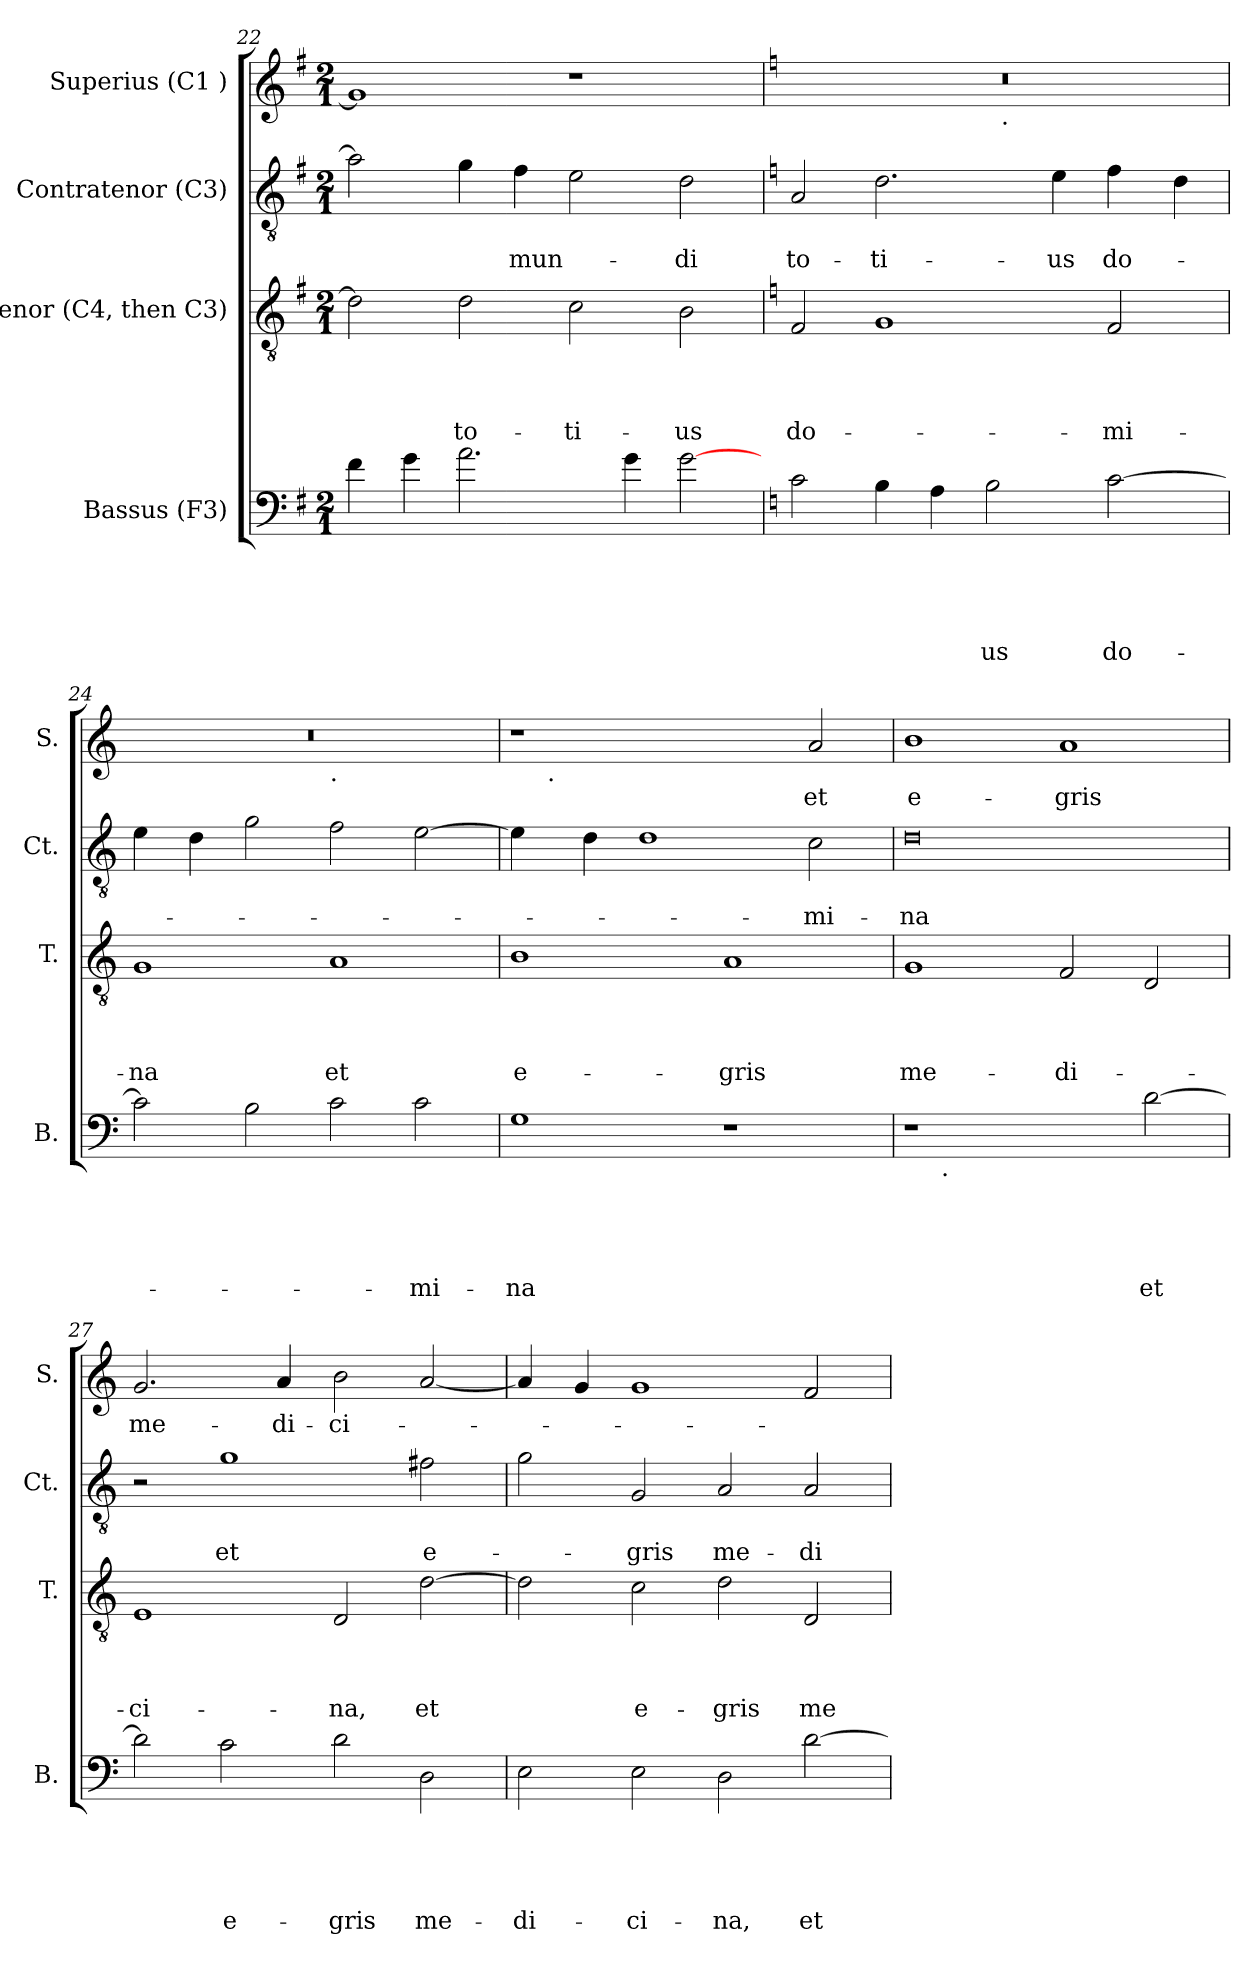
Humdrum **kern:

**kern	**text	**text	**text	**text	**text	**kern	**text	**text	**text	**text	**kern	**text	**text	**kern	**text
*part4	*part4	*part4	*part4	*part4	*part4	*part3	*part3	*part3	*part3	*part3	*part2	*part2	*part2	*part1	*part1
*staff4	*staff4	*staff4	*staff4	*staff4	*staff4	*staff3	*staff3	*staff3	*staff3	*staff3	*staff2	*staff2	*staff2	*staff1	*staff1
*I"Bassus (F3)	*	*	*	*	*	*I"Tenor (C4, then C3)	*	*	*	*	*I"Contratenor (C3)	*	*	*I"Superius (C1 )	*
*I'B.	*	*	*	*	*	*I'T.	*	*	*	*	*I'Ct.	*	*	*I'S.	*
*clefF4	*	*	*	*	*	*clefGv2	*	*	*	*	*clefGv2	*	*	*clefG2	*
*k[f#]	*	*	*	*	*	*k[f#]	*	*	*	*	*k[f#]	*	*	*k[f#]	*
*G:	*	*	*	*	*	*G:	*	*	*	*	*G:	*	*	*G:	*
*M2/1	*	*	*	*	*	*M2/1	*	*	*	*	*M2/1	*	*	*M2/1	*
=22	=22	=22	=22	=22	=22	=22	=22	=22	=22	=22	=22	=22	=22	=22	=22
4f#\	.	.	.	.	.	2d\]	.	.	.	.	2a\]	.	.	1g]	.
4g\	.	.	.	.	.	.	.	.	.	.	.	.	.	.	.
!	!	!	!	!	!	!	!	!	!	!LO:LY:b	!	!	!	!	!
2.a\	.	.	.	.	.	2d\	.	.	.	to-	4g\	.	.	.	.
!	!	!	!	!	!	!	!	!	!	!	!	!	!LO:LY:b	!	!
.	.	.	.	.	.	.	.	.	.	.	4f#\	.	mun-	.	.
!	!	!	!	!	!	!	!	!	!	!LO:LY:b	!	!	!	!	!
.	.	.	.	.	.	2c\	.	.	.	-ti-	2e\	.	.	1r	.
4g\	.	.	.	.	.	.	.	.	.	.	.	.	.	.	.
!	!	!	!	!	!	!	!	!	!	!LO:LY:b	!	!	!LO:LY:b	!	!
[>2g\	.	.	.	.	.	2B\	.	.	.	-us	2d\	.	-di	.	.
!!LO:PB:g=z
=23	=23	=23	=23	=23	=23	=23	=23	=23	=23	=23	=23	=23	=23	=23	=23
*k[]	*	*	*	*	*	*k[]	*	*	*	*	*k[]	*	*	*k[]	*
*C:	*	*	*	*	*	*C:	*	*	*	*	*C:	*	*	*C:	*
!	!	!	!	!	!	!	!	!	!	!LO:LY:b	!	!	!LO:LY:b	!	!
*	*	*	*	*	*	*	*	*	*	*	*	*	*	*^	*
2c\	.	.	.	.	.	2F/	.	.	.	do-	2A/	.	to-	0r	1ryy	.
!	!	!	!	!	!	!	!	!	!	!	!	!	!LO:LY:b	!	!	!
4B\	.	.	.	.	.	1G	.	.	.	.	2.d\	.	-ti-	.	.	.
4A\	.	.	.	.	.	.	.	.	.	.	.	.	.	.	.	.
!	!	!	!	!	!LO:LY:b	!	!	!	!	!	!	!	!	!	!	!
2B\	.	.	.	.	-us	.	.	.	.	.	.	.	.	.	32ryy	.
!	!	!	!	!	!	!	!	!	!	!	!	!	!	!	!LO:TX:b:t=.	!
.	.	.	.	.	.	.	.	.	.	.	.	.	.	.	2ryy	.
!	!	!	!	!	!	!	!	!	!	!	!	!	!LO:LY:b	!	!	!
.	.	.	.	.	.	.	.	.	.	.	4e\	.	-us	.	.	.
!	!	!	!	!	!LO:LY:b	!	!	!	!	!LO:LY:b	!	!	!LO:LY:b	!	!	!
[>2c\	.	.	.	.	do-	2F/	.	.	.	-mi-	4f\	.	do-	.	.	.
.	.	.	.	.	.	.	.	.	.	.	.	.	.	.	4...ryy	.
.	.	.	.	.	.	.	.	.	.	.	4d\	.	.	.	.	.
=24	=24	=24	=24	=24	=24	=24	=24	=24	=24	=24	=24	=24	=24	=24	=24	=24
!	!	!	!	!	!	!	!	!	!	!LO:LY:b	!	!	!	!	!	!
2c\]	.	.	.	.	.	1G	.	.	.	-na	4e\	.	.	0r	1ryy	.
.	.	.	.	.	.	.	.	.	.	.	4d\	.	.	.	.	.
2B\	.	.	.	.	.	.	.	.	.	.	2g\	.	.	.	.	.
!	!	!	!	!	!	!	!	!	!	!	!	!	!	!	!LO:TX:b:t=.	!
!	!	!	!	!	!	!	!	!	!	!LO:LY:b	!	!	!	!	!	!
2c\	.	.	.	.	.	1A	.	.	.	et	2f\	.	.	.	1ryy	.
!	!	!	!	!	!LO:LY:b	!	!	!	!	!	!	!	!	!	!	!
2c\	.	.	.	.	-mi-	.	.	.	.	.	[>2e\	.	.	.	.	.
=25	=25	=25	=25	=25	=25	=25	=25	=25	=25	=25	=25	=25	=25	=25	=25	=25
!	!	!	!	!	!LO:LY:b	!	!	!	!	!LO:LY:b:rj	!	!	!	!	!	!
1G	.	.	.	.	-na	1B	.	.	.	e-	4e\]	.	.	1r	8ryy	.
!	!	!	!	!	!	!	!	!	!	!	!	!	!	!	!LO:TX:b:t=.	!
.	.	.	.	.	.	.	.	.	.	.	.	.	.	.	1...ryy	.
.	.	.	.	.	.	.	.	.	.	.	4d\	.	.	.	.	.
.	.	.	.	.	.	.	.	.	.	.	1d	.	.	.	.	.
!	!	!	!	!	!	!	!	!	!	!LO:LY:b	!	!	!	!	!	!
1r	.	.	.	.	.	1A	.	.	.	-gris	.	.	.	2ryy	.	.
!	!	!	!	!	!	!	!	!	!	!	!	!	!LO:LY:b	!	!	!LO:LY:b
.	.	.	.	.	.	.	.	.	.	.	2c\	.	-mi-	2a/	.	et
=26	=26	=26	=26	=26	=26	=26	=26	=26	=26	=26	=26	=26	=26	=26	=26	=26
!	!	!	!	!	!	!	!	!	!	!LO:LY:b	!	!	!LO:LY:b:rj	!	!	!LO:LY:b:rj
*^	*	*	*	*	*	*	*	*	*	*	*	*	*	*v	*v	*
1r	8ryy	.	.	.	.	.	1G	.	.	.	me-	0d	.	-na	1b	e-
!	!LO:TX:b:t=.	!	!	!	!	!	!	!	!	!	!	!	!	!	!	!
.	1...ryy	.	.	.	.	.	.	.	.	.	.	.	.	.	.	.
!	!	!	!	!	!	!	!	!	!	!	!LO:LY:b	!	!	!	!	!LO:LY:b
2ryy	.	.	.	.	.	.	2F/	.	.	.	-di-	.	.	.	1a	-gris
!	!	!	!	!	!	!LO:LY:b	!	!	!	!	!	!	!	!	!	!
[<2d\	.	.	.	.	.	et	2D/	.	.	.	.	.	.	.	.	.
!!LO:LB:g=z
=27	=27	=27	=27	=27	=27	=27	=27	=27	=27	=27	=27	=27	=27	=27	=27	=27
!LO:TX:a:t=-	!	!	!	!	!	!	!	!	!	!	!	!	!	!	!	!
!	!	!	!	!	!	!	!	!	!	!	!LO:LY:b	!	!	!	!	!LO:LY:b
*v	*v	*	*	*	*	*	*	*	*	*	*	*	*	*	*	*
2d\]	.	.	.	.	.	1E	.	.	.	-ci-	2r	.	.	2.g/	me-
!	!	!	!	!	!LO:LY:b	!	!	!	!	!	!	!	!LO:LY:b	!	!
2c\	.	.	.	.	e-	.	.	.	.	.	1g	.	et	.	.
!	!	!	!	!	!	!	!	!	!	!	!	!	!	!	!LO:LY:b
.	.	.	.	.	.	.	.	.	.	.	.	.	.	4a/	-di-
!	!	!	!	!	!LO:LY:b	!	!	!	!	!LO:LY:b	!	!	!	!	!LO:LY:b
2d\	.	.	.	.	-gris	2D/	.	.	.	-na,	.	.	.	2b\	-ci-
!	!	!	!	!	!LO:LY:b	!	!	!	!	!LO:LY:b	!	!	!LO:LY:b:rj	!	!
2D\	.	.	.	.	me-	[>2d\	.	.	.	et	2f#\	.	e-	[<2a/	.
=28	=28	=28	=28	=28	=28	=28	=28	=28	=28	=28	=28	=28	=28	=28	=28
!	!	!	!	!	!LO:LY:b	!	!	!	!	!	!	!	!	!	!
2E\	.	.	.	.	-di-	2d\]	.	.	.	.	2g\	.	.	4a/]	.
.	.	.	.	.	.	.	.	.	.	.	.	.	.	4g/	.
!	!	!	!	!	!LO:LY:b	!	!	!	!	!LO:LY:b	!	!	!LO:LY:b	!	!
2E\	.	.	.	.	-ci-	2c\	.	.	.	e-	2G/	.	-gris	1g	.
!	!	!	!	!	!LO:LY:b	!	!	!	!	!LO:LY:b	!	!	!LO:LY:b	!	!
2D\	.	.	.	.	-na,	2d\	.	.	.	-gris	2A/	.	me-	.	.
!	!	!	!	!	!LO:LY:b	!	!	!	!	!LO:LY:b	!	!	!LO:LY:b	!	!
[>2d\	.	.	.	.	et	2D/	.	.	.	me-	2A/	.	-di-	2f/	.
=	=	=	=	=	=	=	=	=	=	=	=	=	=	=	=
*-	*-	*-	*-	*-	*-	*-	*-	*-	*-	*-	*-	*-	*-	*-	*-
